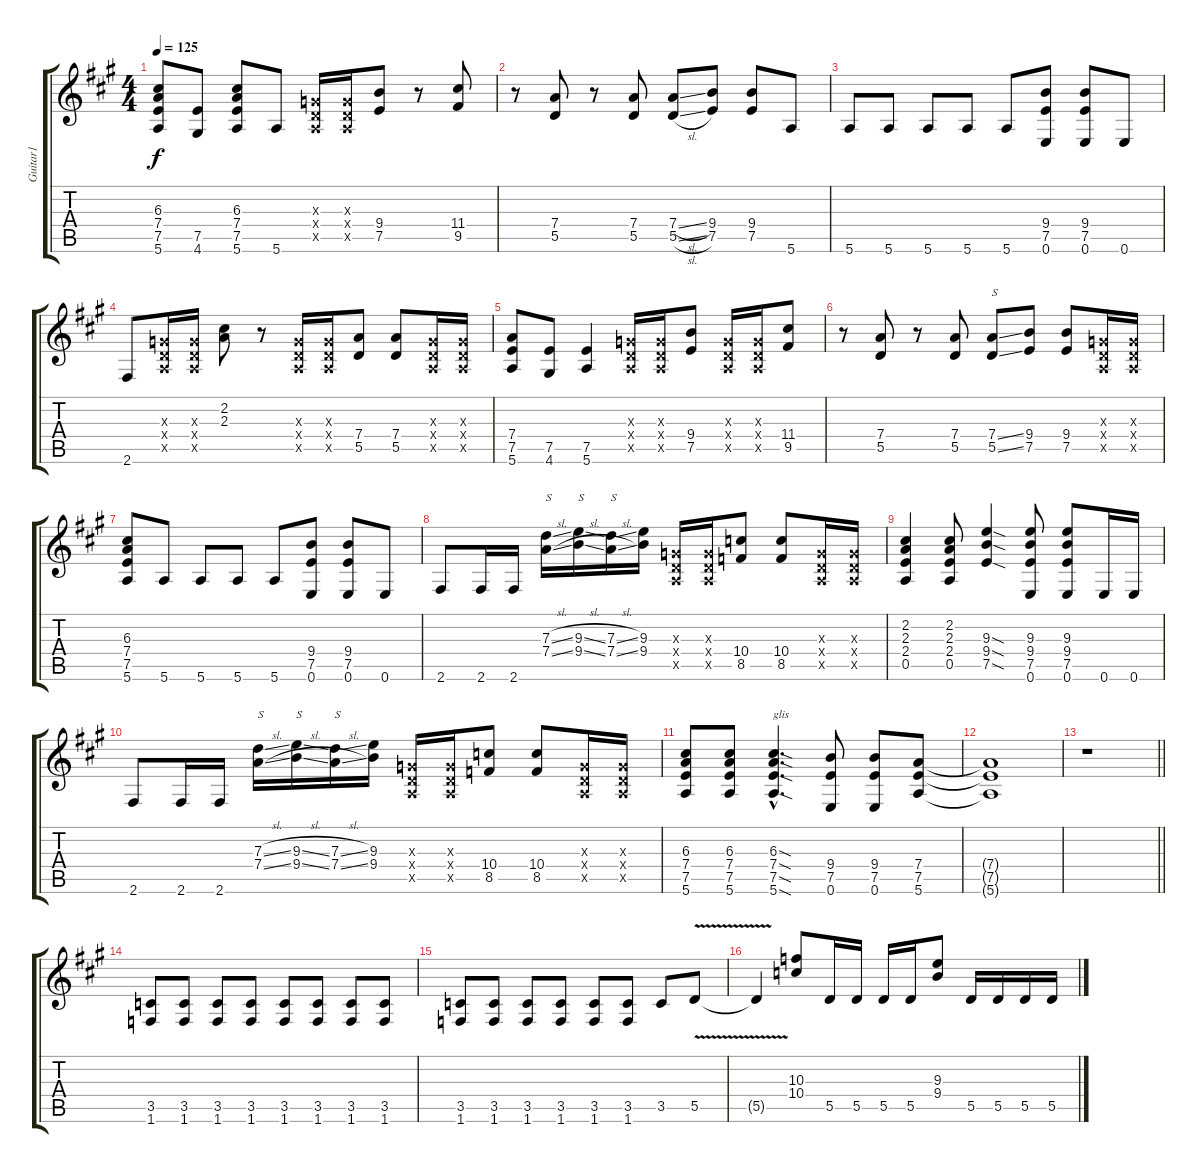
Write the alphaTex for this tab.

\track ("Guitar1" "Guitar1") {instrument overdrivenguitar}
\staff {score tabs}
\tuning (E4 B3 G3 D3 A2 E2) {hide}
\ts (4 4)
\tempo 125
\clef g2
\ks a
(6.3 7.4 7.5 5.6).8{dy f} (7.5 4.6).8 (6.3 7.4 7.5 5.6).8 5.6.8 (0.3{x} 0.4{x} 0.5{x}).16 (0.3{x} 0.4{x} 0.5{x}).16 (9.4 7.5).8 r.8 (11.4 9.5).8 |
r.8 (7.4 5.5).8 r.8 (7.4 5.5).8 (7.4{sl} 5.5{sl}).8 (9.4 7.5).8 (9.4 7.5).8 5.6.8 |
5.6.8 5.6.8 5.6.8 5.6.8 5.6.8 (9.4 7.5 0.6).8 (9.4 7.5 0.6).8 0.6.8 |
2.6.8 (0.3{x} 0.4{x} 0.5{x}).16 (0.3{x} 0.4{x} 0.5{x}).16 (2.2 2.3).8 r.8 (0.3{x} 0.4{x} 0.5{x}).16 (0.3{x} 0.4{x} 0.5{x}).16 (7.4 5.5).8 (7.4 5.5).8 (0.3{x} 0.4{x} 0.5{x}).16 (0.3{x} 0.4{x} 0.5{x}).16 |
(7.4 7.5 5.6).8 (7.5 4.6).8 (7.5 5.6).4 (0.3{x} 0.4{x} 0.5{x}).16 (0.3{x} 0.4{x} 0.5{x}).16 (9.4 7.5).8 (0.3{x} 0.4{x} 0.5{x}).16 (0.3{x} 0.4{x} 0.5{x}).16 (11.4 9.5).8 |
r.8 (7.4 5.5).8 r.8 (7.4 5.5).8 (7.4{ss} 5.5{ss}).8{txt "S"} (9.4 7.5).8 (9.4 7.5).8 (0.3{x} 0.4{x} 0.5{x}).16 (0.3{x} 0.4{x} 0.5{x}).16 |
(6.3 7.4 7.5 5.6).8 5.6.8 5.6.8 5.6.8 5.6.8 (9.4 7.5 0.6).8 (9.4 7.5 0.6).8 0.6.8 |
2.6.8 2.6.16 2.6.16 (7.3{sl} 7.4{sl}).16{txt "S"} (9.3{sl} 9.4{sl}).16{txt "S"} (7.3{sl} 7.4{sl}).16{txt "S"} (9.3 9.4).16 (0.3{x} 0.4{x} 0.5{x}).16 (0.3{x} 0.4{x} 0.5{x}).16 (10.4 8.5).8 (10.4 8.5).8 (0.3{x} 0.4{x} 0.5{x}).16 (0.3{x} 0.4{x} 0.5{x}).16 |
(2.2 2.3 2.4 0.5).4 (2.2 2.3 2.4 0.5).8 (9.3{sod} 9.4{sod} 7.5{sod}).4 (9.3 9.4 7.5 0.6).8 (9.3 9.4 7.5 0.6).8 0.6.16 0.6.16 |
2.6.8 2.6.16 2.6.16 (7.3{sl} 7.4{sl}).16{txt "S"} (9.3{sl} 9.4{sl}).16{txt "S"} (7.3{sl} 7.4{sl}).16{txt "S"} (9.3 9.4).16 (0.3{x} 0.4{x} 0.5{x}).16 (0.3{x} 0.4{x} 0.5{x}).16 (10.4 8.5).8 (10.4 8.5).8 (0.3{x} 0.4{x} 0.5{x}).16 (0.3{x} 0.4{x} 0.5{x}).16 |
(6.3 7.4 7.5 5.6).8 (6.3 7.4 7.5 5.6).8 (6.3{sod hac} 7.4{sod hac} 7.5{sod hac} 5.6{sod hac}).4{d txt "glis"} (9.4 7.5 0.6).8 (9.4 7.5 0.6).8 (7.4 7.5 5.6).8 |
(7.4{t} 7.5{t} 5.6{t}).1 |
\barLineRight lightlight
r.1 |
(3.5 1.6).8 (3.5 1.6).8 (3.5 1.6).8 (3.5 1.6).8 (3.5 1.6).8 (3.5 1.6).8 (3.5 1.6).8 (3.5 1.6).8 |
(3.5 1.6).8 (3.5 1.6).8 (3.5 1.6).8 (3.5 1.6).8 (3.5 1.6).8 (3.5 1.6).8 3.5.8 5.5{v}.8 |
5.5{t}.4 (10.3 10.4).8 5.5.16 5.5.16 5.5.16 5.5.16 (9.3 9.4).8 5.5.16 5.5.16 5.5.16 5.5.16
